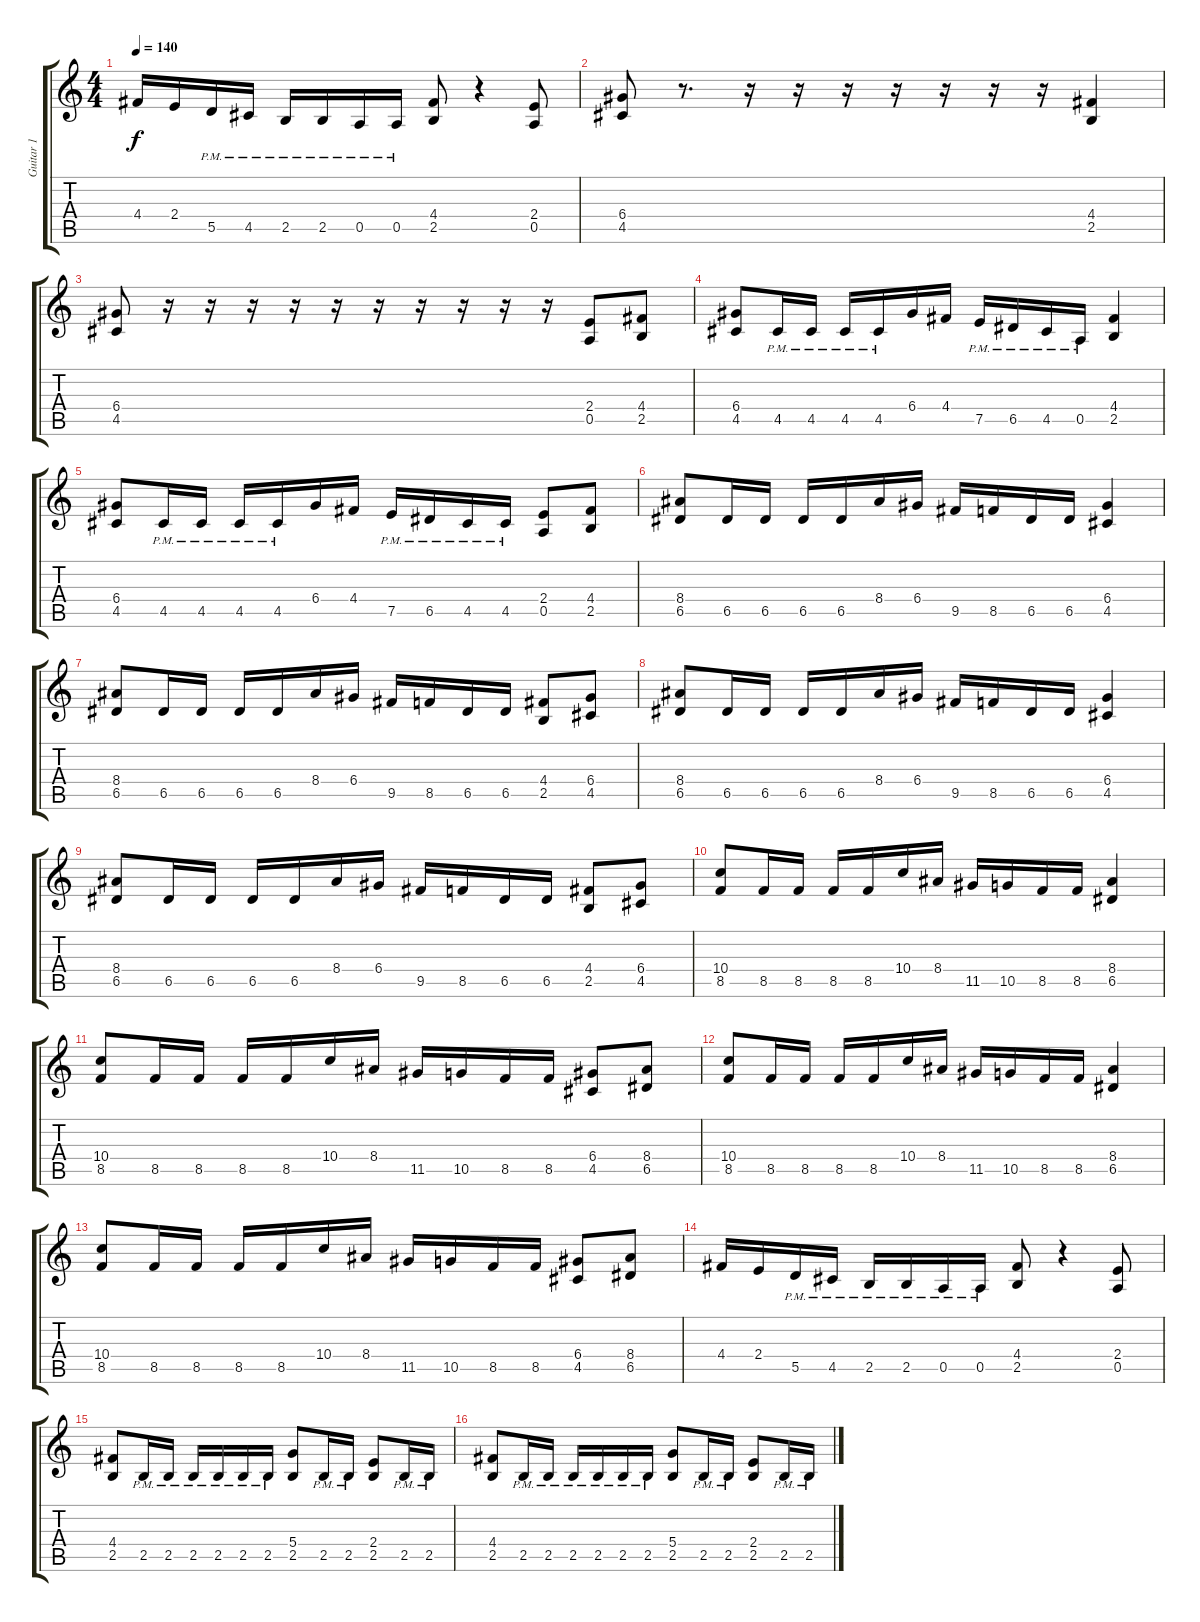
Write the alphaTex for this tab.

\track ("Guitar 1" "Guitar 1") {instrument distortionguitar}
\staff {score tabs}
\tuning (E4 B3 G3 D3 A2 E2) {hide}
\ts (4 4)
\tempo 140
\clef g2
\ks c
4.4.16{dy f} 2.4.16 5.5{pm}.16 4.5{pm}.16 2.5{pm}.16 2.5{pm}.16 0.5{pm}.16 0.5{pm}.16 (4.4 2.5).8 r.4 (2.4 0.5).8 |
(6.4 4.5).8{volume 13} r.8{d} r.16 r.16 r.16 r.16 r.16 r.16 r.16 (4.4 2.5).4 |
(6.4 4.5).8 r.16 r.16 r.16 r.16 r.16 r.16 r.16 r.16 r.16 r.16 (2.4 0.5).8 (4.4 2.5).8 |
(6.4 4.5).8 4.5{pm}.16 4.5{pm}.16 4.5{pm}.16 4.5{pm}.16 6.4.16 4.4.16 7.5{pm}.16 6.5{pm}.16 4.5{pm}.16 0.5{pm}.16 (4.4 2.5).4 |
(6.4 4.5).8 4.5{pm}.16 4.5{pm}.16 4.5{pm}.16 4.5{pm}.16 6.4.16 4.4.16 7.5{pm}.16 6.5{pm}.16 4.5{pm}.16 4.5{pm}.16 (2.4 0.5).8 (4.4 2.5).8 |
(8.4 6.5).8{volume 13} 6.5.16 6.5.16 6.5.16 6.5.16 8.4.16 6.4.16 9.5.16 8.5.16 6.5.16 6.5.16 (6.4 4.5).4 |
(8.4 6.5).8 6.5.16 6.5.16 6.5.16 6.5.16 8.4.16 6.4.16 9.5.16 8.5.16 6.5.16 6.5.16 (4.4 2.5).8 (6.4 4.5).8 |
(8.4 6.5).8{volume 13} 6.5.16 6.5.16 6.5.16 6.5.16 8.4.16 6.4.16 9.5.16 8.5.16 6.5.16 6.5.16 (6.4 4.5).4 |
(8.4 6.5).8 6.5.16 6.5.16 6.5.16 6.5.16 8.4.16 6.4.16 9.5.16 8.5.16 6.5.16 6.5.16 (4.4 2.5).8 (6.4 4.5).8 |
(10.4 8.5).8{volume 13} 8.5.16 8.5.16 8.5.16 8.5.16 10.4.16 8.4.16 11.5.16 10.5.16 8.5.16 8.5.16 (8.4 6.5).4 |
(10.4 8.5).8{volume 13} 8.5.16 8.5.16 8.5.16 8.5.16 10.4.16 8.4.16 11.5.16 10.5.16 8.5.16 8.5.16 (6.4 4.5).8 (8.4 6.5).8 |
(10.4 8.5).8{volume 13} 8.5.16 8.5.16 8.5.16 8.5.16 10.4.16 8.4.16 11.5.16 10.5.16 8.5.16 8.5.16 (8.4 6.5).4 |
(10.4 8.5).8{volume 13} 8.5.16 8.5.16 8.5.16 8.5.16 10.4.16 8.4.16 11.5.16 10.5.16 8.5.16 8.5.16 (6.4 4.5).8 (8.4 6.5).8 |
4.4.16 2.4.16 5.5{pm}.16 4.5{pm}.16 2.5{pm}.16 2.5{pm}.16 0.5{pm}.16 0.5{pm}.16 (4.4 2.5).8 r.4 (2.4 0.5).8 |
(4.4 2.5).8{volume 15 balance 8} 2.5{pm}.16 2.5{pm}.16 2.5{pm}.16 2.5{pm}.16 2.5{pm}.16 2.5{pm}.16 (5.4 2.5).8 2.5{pm}.16 2.5{pm}.16 (2.4 2.5).8 2.5{pm}.16 2.5{pm}.16 |
(4.4 2.5).8 2.5{pm}.16 2.5{pm}.16 2.5{pm}.16 2.5{pm}.16 2.5{pm}.16 2.5{pm}.16 (5.4 2.5).8 2.5{pm}.16 2.5{pm}.16 (2.4 2.5).8 2.5{pm}.16 2.5{pm}.16
